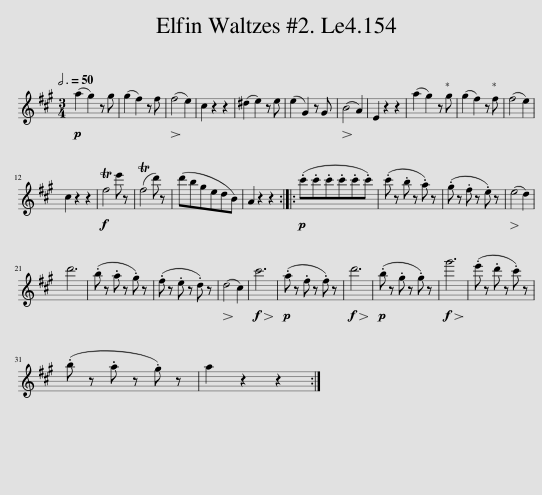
X:1
L:1/8
Q:3/4=50
M:3/4
I:linebreak $
K:A
V:1 treble
V:1
!p! (a2 g2) z g | (g2 f2) z f |!>(! (f4!>)! e2) | c2 z2 z2 | (^d2 e2) z e | %5
 (e2 G2) z G |!>(! (B4!>)! A2) | E2 z2 z2 | (a2 g2) z g | (g2 f2) z f | %10
 (f4 e2) |$ c2 z2 z2 |!f! Tf4 e' z | (Tf4 d') z | (d'bgedB) | %15
 A2 z2 z2 ::!p! (.c'.c'.c'.c'.c'.c') | (.c' z .b z .a) z | (.g z .f z .e) z |!>(! (e4!>)! d2) |$ %20
 d'6 | (.b z .a z .g) z | (.f z .e z .d) z |!>(! (d4!>)! c2) |!f!!>(! c'6!>)! | %25
!p! (.a z .f z .f) z |!f!!>(! d'6!>)! |!p! (.b z .g z .g) z |!f!!>(! g'6!>)! | (.e' z .d' z .c') z |$ %30
 (.b z .a z .g) z | a2 z2 z2 :| %32
